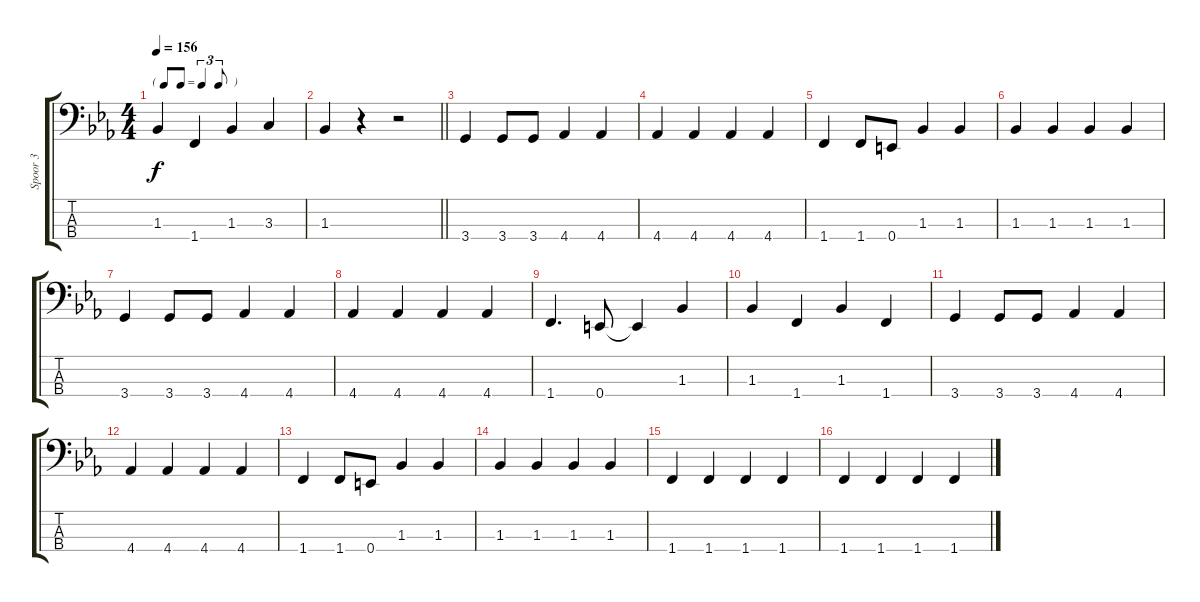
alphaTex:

\track ("Spoor 3" "Spoor 3") {instrument electricbassfinger}
\staff {score tabs}
\tuning (G2 D2 A1 E1) {hide}
\ts (4 4)
\tf triplet8th
\tempo 156
\clef f4
\ks eb
1.3.4{dy f} 1.4.4 1.3.4 3.3.4 |
\barLineRight lightlight
1.3.4 r.4 r.2 |
3.4.4 3.4.8 3.4.8 4.4.4 4.4.4 |
4.4.4 4.4.4 4.4.4 4.4.4 |
1.4.4 1.4.8 0.4.8 1.3.4 1.3.4 |
1.3.4 1.3.4 1.3.4 1.3.4 |
3.4.4 3.4.8 3.4.8 4.4.4 4.4.4 |
4.4.4 4.4.4 4.4.4 4.4.4 |
1.4.4{d} 0.4.8 0.4{t}.4 1.3.4 |
1.3.4 1.4.4 1.3.4 1.4.4 |
3.4.4 3.4.8 3.4.8 4.4.4 4.4.4 |
4.4.4 4.4.4 4.4.4 4.4.4 |
1.4.4 1.4.8 0.4.8 1.3.4 1.3.4 |
1.3.4 1.3.4 1.3.4 1.3.4 |
1.4.4 1.4.4 1.4.4 1.4.4 |
1.4.4 1.4.4 1.4.4 1.4.4
